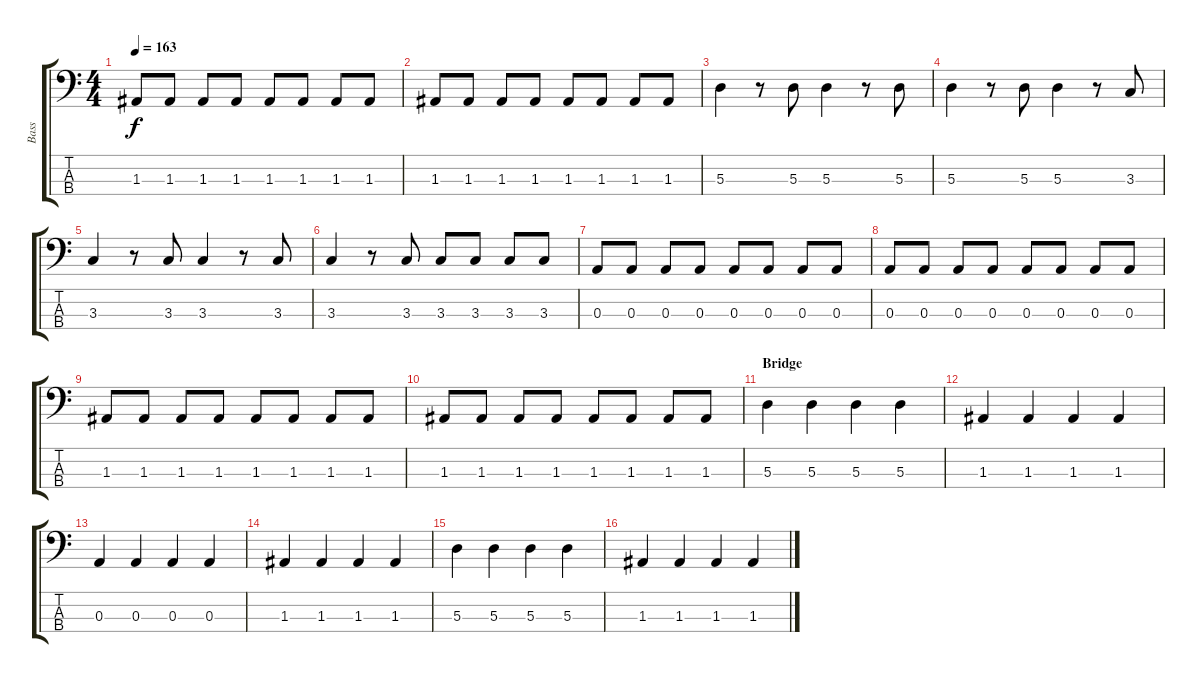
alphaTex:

\track ("Bass" "Bass") {instrument electricbasspick}
\staff {score tabs}
\tuning (G2 D2 A1 E1) {hide}
\ts (4 4)
\tempo 163
\clef f4
\ks c
1.3.8{dy f} 1.3.8 1.3.8 1.3.8 1.3.8 1.3.8 1.3.8 1.3.8 |
1.3.8 1.3.8 1.3.8 1.3.8 1.3.8 1.3.8 1.3.8 1.3.8 |
5.3.4 r.8 5.3.8 5.3.4 r.8 5.3.8 |
5.3.4 r.8 5.3.8 5.3.4 r.8 3.3.8 |
3.3.4 r.8 3.3.8 3.3.4 r.8 3.3.8 |
3.3.4 r.8 3.3.8 3.3.8 3.3.8 3.3.8 3.3.8 |
0.3.8 0.3.8 0.3.8 0.3.8 0.3.8 0.3.8 0.3.8 0.3.8 |
0.3.8 0.3.8 0.3.8 0.3.8 0.3.8 0.3.8 0.3.8 0.3.8 |
1.3.8 1.3.8 1.3.8 1.3.8 1.3.8 1.3.8 1.3.8 1.3.8 |
1.3.8 1.3.8 1.3.8 1.3.8 1.3.8 1.3.8 1.3.8 1.3.8 |
\section ("" "Bridge")
5.3.4 5.3.4 5.3.4 5.3.4 |
1.3.4 1.3.4 1.3.4 1.3.4 |
0.3.4 0.3.4 0.3.4 0.3.4 |
1.3.4 1.3.4 1.3.4 1.3.4 |
5.3.4 5.3.4 5.3.4 5.3.4 |
1.3.4 1.3.4 1.3.4 1.3.4
